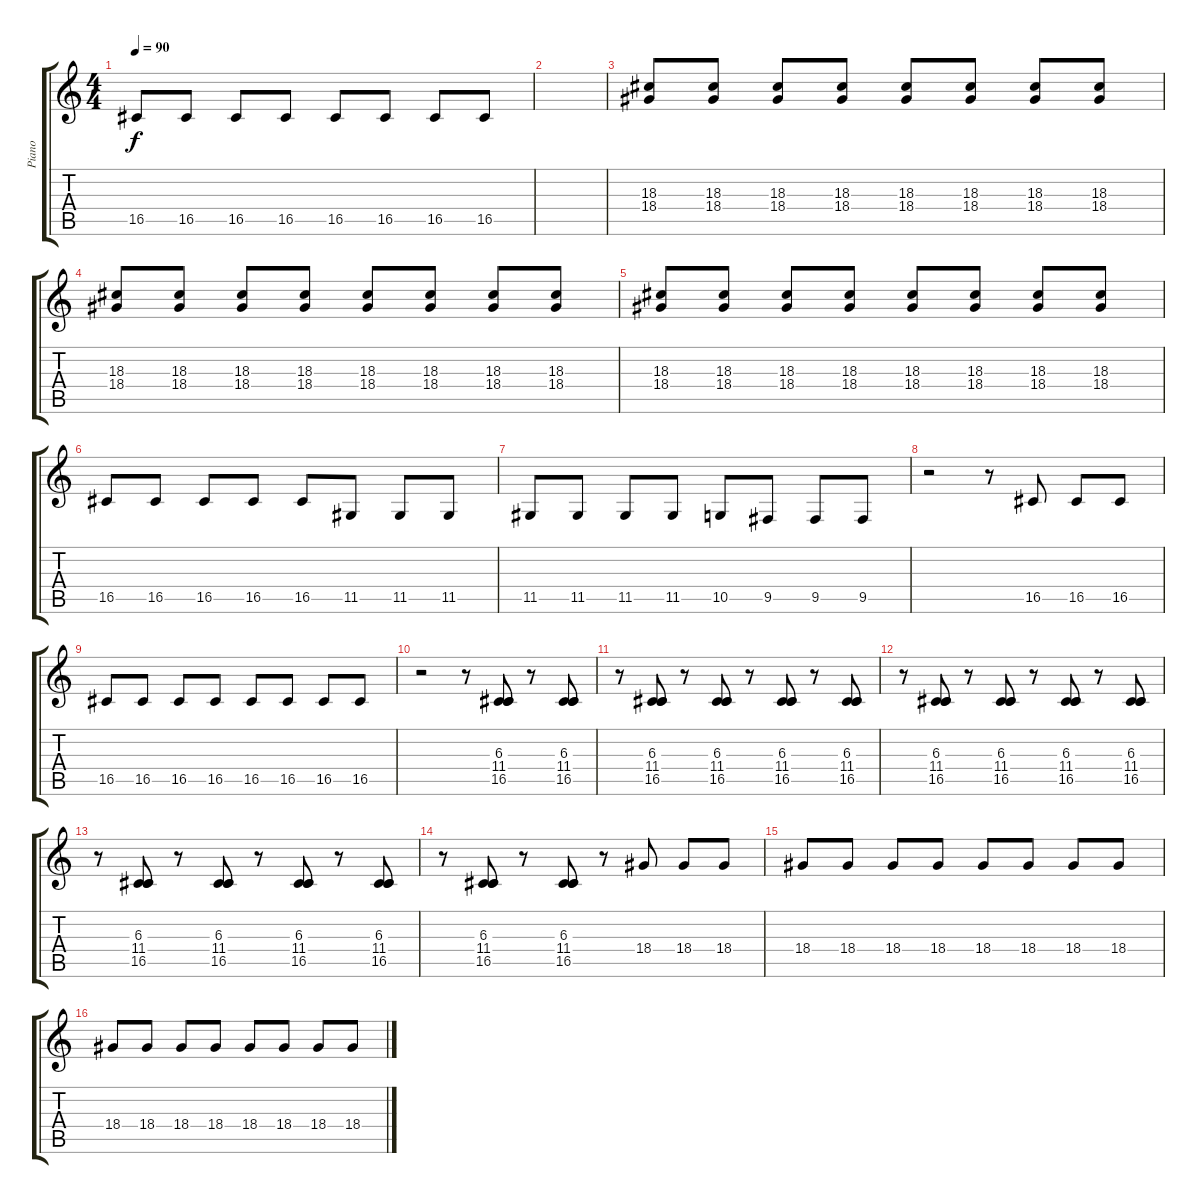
\track ("Piano" "Piano") {instrument acousticgrandpiano}
\staff {score tabs}
\tuning (E4 B3 G3 D3 A2 E2) {hide}
\ts (4 4)
\tempo 90
\clef g2
\ks c
16.5.8{dy f} 16.5.8 16.5.8 16.5.8 16.5.8 16.5.8 16.5.8 16.5.8 |
|
(18.3 18.4).8 (18.3 18.4).8 (18.3 18.4).8 (18.3 18.4).8 (18.3 18.4).8 (18.3 18.4).8 (18.3 18.4).8 (18.3 18.4).8 |
(18.3 18.4).8 (18.3 18.4).8 (18.3 18.4).8 (18.3 18.4).8 (18.3 18.4).8 (18.3 18.4).8 (18.3 18.4).8 (18.3 18.4).8 |
(18.3 18.4).8 (18.3 18.4).8 (18.3 18.4).8 (18.3 18.4).8 (18.3 18.4).8 (18.3 18.4).8 (18.3 18.4).8 (18.3 18.4).8 |
16.5.8 16.5.8 16.5.8 16.5.8 16.5.8 11.5.8 11.5.8 11.5.8 |
11.5.8 11.5.8 11.5.8 11.5.8 10.5.8 9.5.8 9.5.8 9.5.8 |
r.2 r.8 16.5.8 16.5.8 16.5.8 |
16.5.8 16.5.8 16.5.8 16.5.8 16.5.8 16.5.8 16.5.8 16.5.8 |
r.2 r.8 (6.3 11.4 16.5).8 r.8 (6.3 11.4 16.5).8 |
r.8 (6.3 11.4 16.5).8 r.8 (6.3 11.4 16.5).8 r.8 (6.3 11.4 16.5).8 r.8 (6.3 11.4 16.5).8 |
r.8 (6.3 11.4 16.5).8 r.8 (6.3 11.4 16.5).8 r.8 (6.3 11.4 16.5).8 r.8 (6.3 11.4 16.5).8 |
r.8 (6.3 11.4 16.5).8 r.8 (6.3 11.4 16.5).8 r.8 (6.3 11.4 16.5).8 r.8 (6.3 11.4 16.5).8 |
r.8 (6.3 11.4 16.5).8 r.8 (6.3 11.4 16.5).8 r.8 18.4.8 18.4.8 18.4.8 |
18.4.8 18.4.8 18.4.8 18.4.8 18.4.8 18.4.8 18.4.8 18.4.8 |
18.4.8 18.4.8 18.4.8 18.4.8 18.4.8 18.4.8 18.4.8 18.4.8
